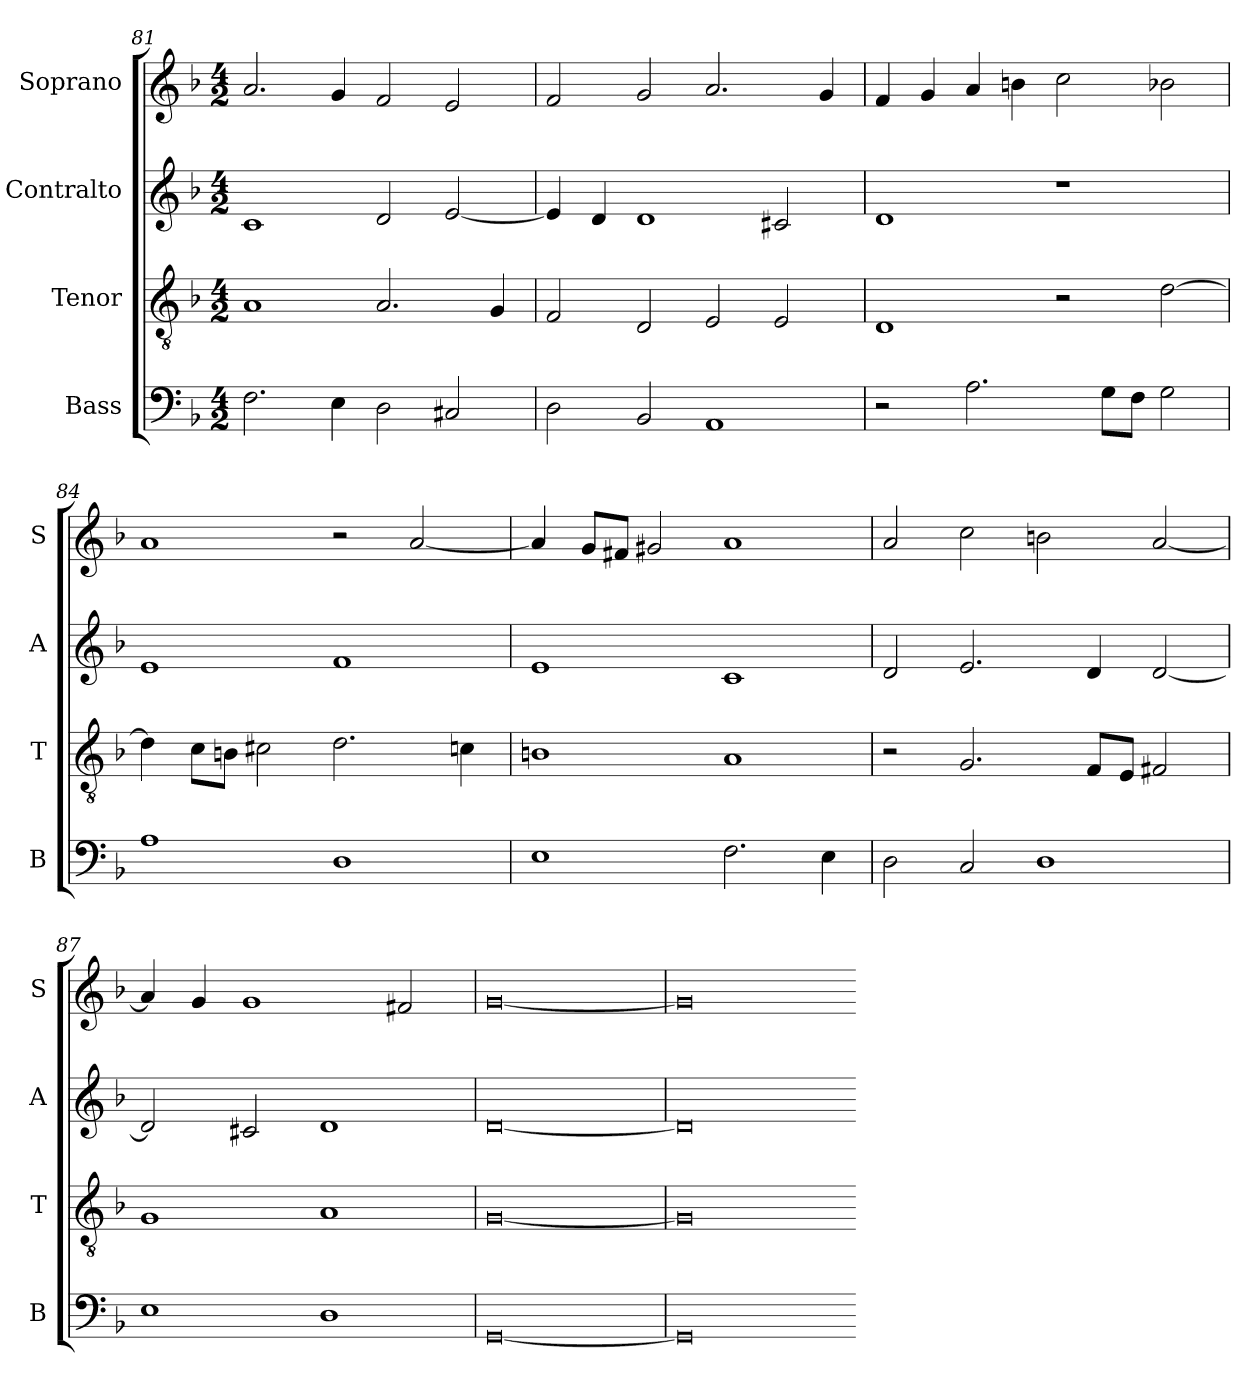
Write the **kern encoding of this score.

**kern	**kern	**kern	**kern
*part4	*part3	*part2	*part1
*staff4	*staff3	*staff2	*staff1
*I"Bass	*I"Tenor	*I"Contralto	*I"Soprano
*I'B	*I'T	*I'A	*I'S
*clefF4	*clefGv2	*clefG2	*clefG2
*k[b-]	*k[b-]	*k[b-]	*k[b-]
*M4/2	*M4/2	*M4/2	*M4/2
=81	=81	=81	=81
2.F	1A	1c	2.a
4E	.	.	4g
2D	2.A	2d	2f
2C#X	.	[2e	2e
.	4G	.	.
=82	=82	=82	=82
2D	2F	4e]	2f
.	.	4d	.
2BB-	2D	1d	2g
1AA	2E	.	2.a
.	2E	2c#X	.
.	.	.	4g
=83	=83	=83	=83
2r	1D	1d	4f
.	.	.	4g
2.A	.	.	4a
.	.	.	4bn
.	2r	1r	2cc
8G\L	.	.	.
8F\J	.	.	.
2G	[2d	.	2b-X
=84	=84	=84	=84
1A	4d]	1e	1a
.	8c\L	.	.
.	8Bn\J	.	.
.	2c#X	.	.
1D	2.d	1f	2r
.	.	.	[2a
.	4cn	.	.
=85	=85	=85	=85
1E	1Bn	1e	4a]
.	.	.	8g/L
.	.	.	8f#X/J
.	.	.	2g#X
2.F	1A	1c	1a
4E	.	.	.
=86	=86	=86	=86
2D	2r	2d	2a
2C	2.G	2.e	2cc
1D	.	.	2bn
.	8F/L	4d	.
.	8E/J	.	.
.	2F#X	[2d	[2a
=87	=87	=87	=87
1E	1G	2d]	4a]
.	.	.	4g
.	.	2c#X	1g
1D	1A	1d	.
.	.	.	2f#X
=88	=88	=88	=88
[0GG	[0G	[0d	[0g
=89	=89	=89	=89
0GG]	0G]	0d]	0g]
=-	=-	=-	=-
*-	*-	*-	*-
